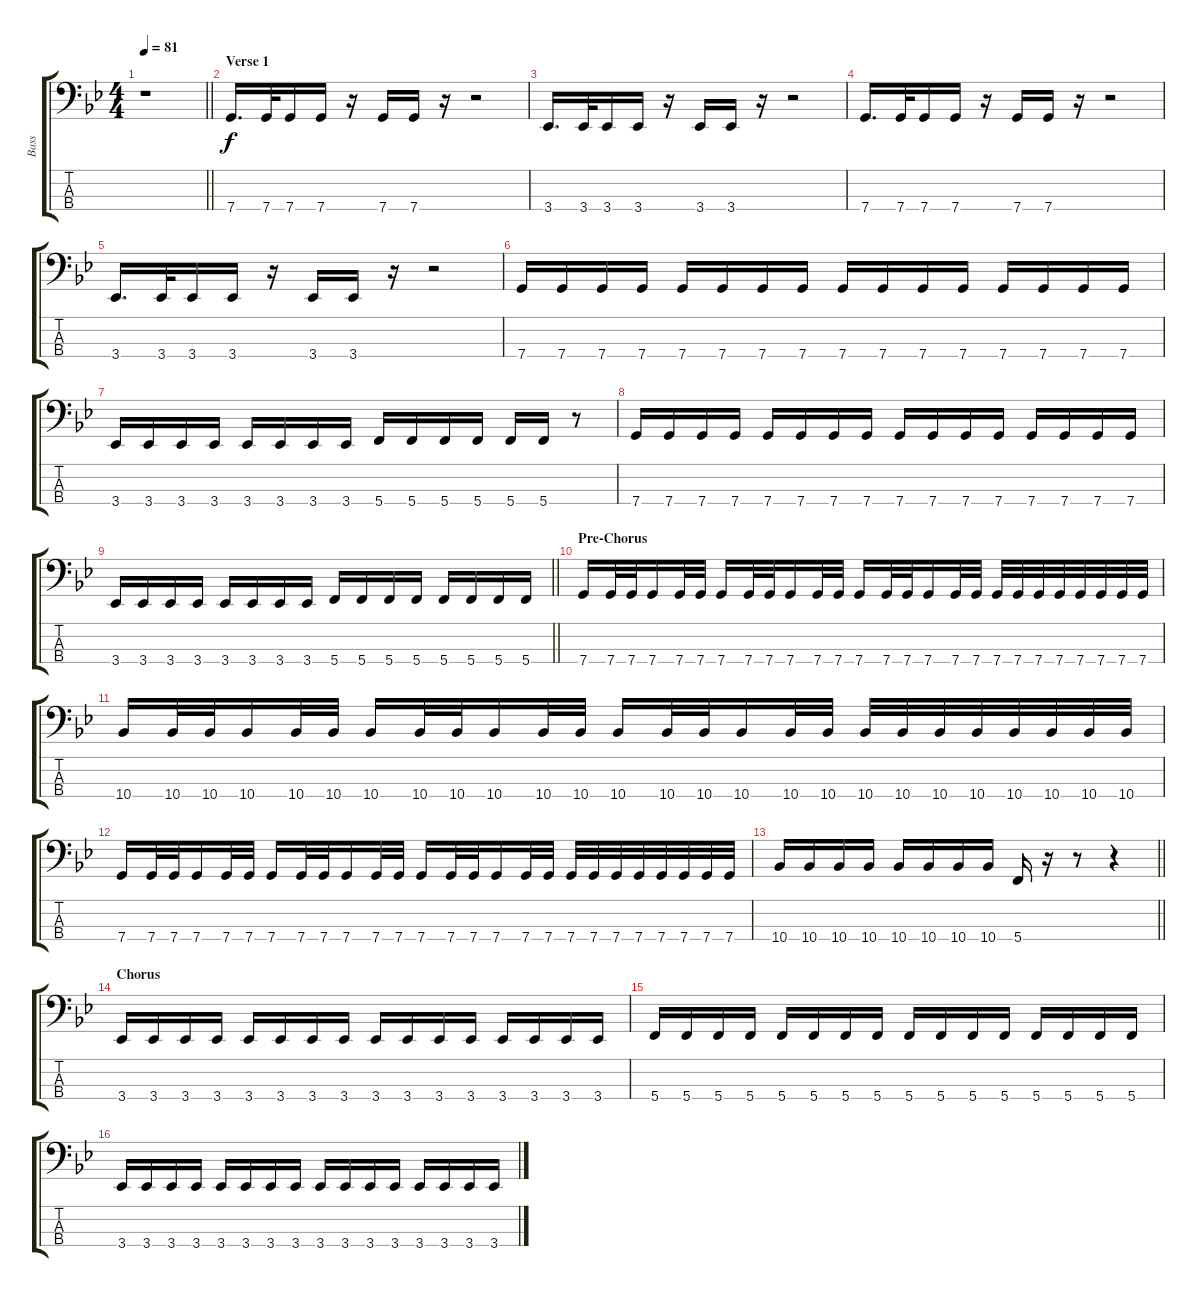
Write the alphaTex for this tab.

\track ("Bass" "Bass") {instrument electricbasspick}
\staff {score tabs}
\tuning (F2 C2 G1 C1) {hide}
\ts (4 4)
\tempo 81
\clef f4
\barLineRight lightlight
\ks gminor
r.1{dy f} |
\section ("" "Verse 1")
7.4.16{d} 7.4.32 7.4.16 7.4.16 r.16 7.4.16 7.4.16 r.16 r.2 |
3.4.16{d} 3.4.32 3.4.16 3.4.16 r.16 3.4.16 3.4.16 r.16 r.2 |
7.4.16{d} 7.4.32 7.4.16 7.4.16 r.16 7.4.16 7.4.16 r.16 r.2 |
3.4.16{d} 3.4.32 3.4.16 3.4.16 r.16 3.4.16 3.4.16 r.16 r.2 |
7.4.16 7.4.16 7.4.16 7.4.16 7.4.16 7.4.16 7.4.16 7.4.16 7.4.16 7.4.16 7.4.16 7.4.16 7.4.16 7.4.16 7.4.16 7.4.16 |
3.4.16 3.4.16 3.4.16 3.4.16 3.4.16 3.4.16 3.4.16 3.4.16 5.4.16 5.4.16 5.4.16 5.4.16 5.4.16 5.4.16 r.8 |
7.4.16 7.4.16 7.4.16 7.4.16 7.4.16 7.4.16 7.4.16 7.4.16 7.4.16 7.4.16 7.4.16 7.4.16 7.4.16 7.4.16 7.4.16 7.4.16 |
\barLineRight lightlight
3.4.16 3.4.16 3.4.16 3.4.16 3.4.16 3.4.16 3.4.16 3.4.16 5.4.16 5.4.16 5.4.16 5.4.16 5.4.16 5.4.16 5.4.16 5.4.16 |
\section ("" "Pre-Chorus")
7.4.16 7.4.32 7.4.32 7.4.16 7.4.32 7.4.32 7.4.16 7.4.32 7.4.32 7.4.16 7.4.32 7.4.32 7.4.16 7.4.32 7.4.32 7.4.16 7.4.32 7.4.32 7.4.32 7.4.32 7.4.32 7.4.32 7.4.32 7.4.32 7.4.32 7.4.32 |
10.4.16 10.4.32 10.4.32 10.4.16 10.4.32 10.4.32 10.4.16 10.4.32 10.4.32 10.4.16 10.4.32 10.4.32 10.4.16 10.4.32 10.4.32 10.4.16 10.4.32 10.4.32 10.4.32 10.4.32 10.4.32 10.4.32 10.4.32 10.4.32 10.4.32 10.4.32 |
7.4.16 7.4.32 7.4.32 7.4.16 7.4.32 7.4.32 7.4.16 7.4.32 7.4.32 7.4.16 7.4.32 7.4.32 7.4.16 7.4.32 7.4.32 7.4.16 7.4.32 7.4.32 7.4.32 7.4.32 7.4.32 7.4.32 7.4.32 7.4.32 7.4.32 7.4.32 |
\barLineRight lightlight
10.4.16 10.4.16 10.4.16 10.4.16 10.4.16 10.4.16 10.4.16 10.4.16 5.4.16 r.16 r.8 r.4 |
\section ("" "Chorus")
3.4.16 3.4.16 3.4.16 3.4.16 3.4.16 3.4.16 3.4.16 3.4.16 3.4.16 3.4.16 3.4.16 3.4.16 3.4.16 3.4.16 3.4.16 3.4.16 |
5.4.16 5.4.16 5.4.16 5.4.16 5.4.16 5.4.16 5.4.16 5.4.16 5.4.16 5.4.16 5.4.16 5.4.16 5.4.16 5.4.16 5.4.16 5.4.16 |
3.4.16 3.4.16 3.4.16 3.4.16 3.4.16 3.4.16 3.4.16 3.4.16 3.4.16 3.4.16 3.4.16 3.4.16 3.4.16 3.4.16 3.4.16 3.4.16
